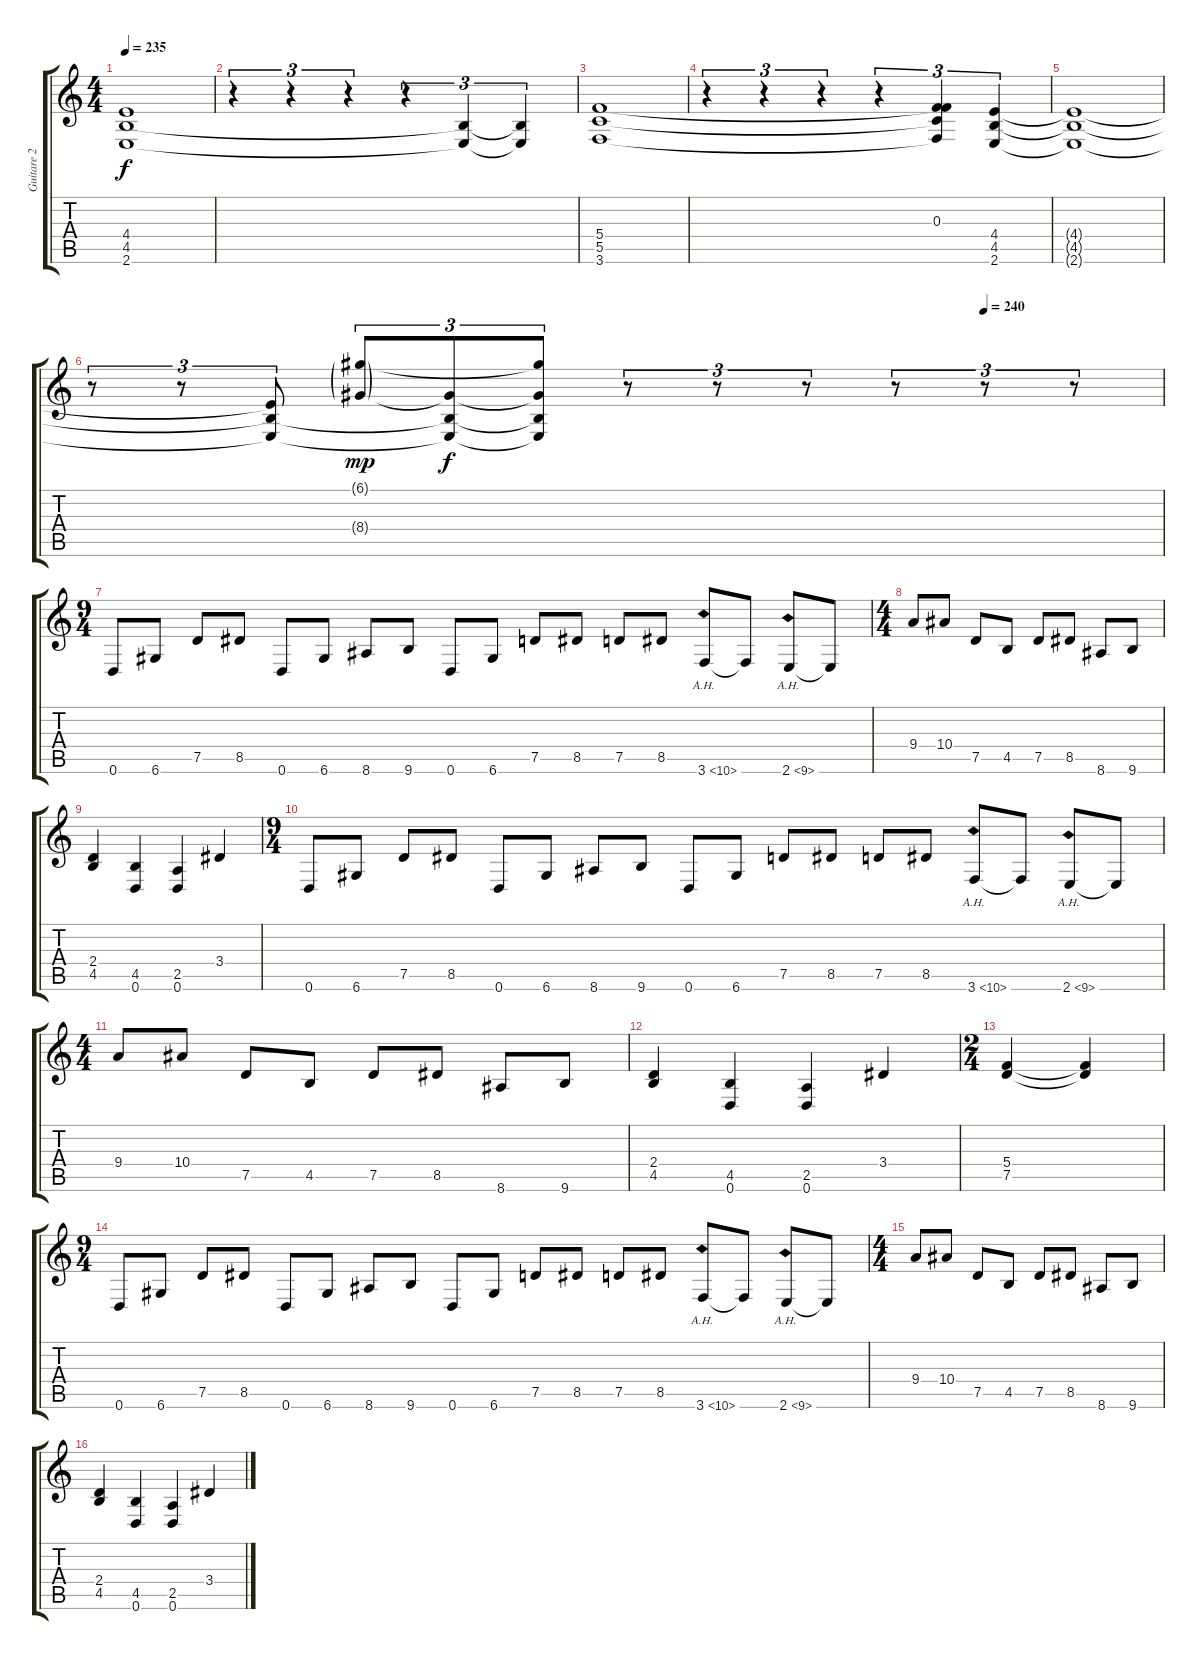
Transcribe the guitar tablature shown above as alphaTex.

\track ("Guitare 2" "Guitare 2") {instrument distortionguitar}
\staff {score tabs}
\tuning (D4 A3 F3 C3 G2 D2) {hide}
\ts (4 4)
\tempo 235
\clef g2
\ks c
(4.4 4.5 2.6).1{dy f} |
r.4{tu (3 2)} r.4{tu (3 2)} r.4{tu (3 2)} r.4{tu (3 2)} (4.5{t} 2.6{t}).4{tu (3 2)} (4.5{t} 2.6{t}).4{tu (3 2)} |
(5.4 5.5 3.6).1 |
r.4{tu (3 2)} r.4{tu (3 2)} r.4{tu (3 2)} r.4{tu (3 2)} (0.3 5.4{t} 5.5{t} 3.6{t}).4{tu (3 2)} (4.4 4.5 2.6).4{tu (3 2)} |
(4.4{t} 4.5{t} 2.6{t}).1 |
\tempo (240 0.8333333333333334)
r.8{tu (3 2)} r.8{tu (3 2)} (4.4{t} 4.5{t} 2.6{t}).8{tu (3 2)} (6.1{g} 8.4{g}).8{tu (3 2) dy mp} (8.4{t} 4.5{t} 2.6{t}).8{tu (3 2) dy f} (6.1{t} 8.4{t} 4.5{t} 2.6{t}).8{tu (3 2)} r.8{tu (3 2)} r.8{tu (3 2)} r.8{tu (3 2)} r.8{tu (3 2)} r.8{tu (3 2)} r.8{tu (3 2)} |
\ts (9 4)
0.6.8 6.6.8 7.5.8 8.5.8 0.6.8 6.6.8 8.6.8 9.6.8 0.6.8 6.6.8 7.5.8 8.5.8 7.5.8 8.5.8 3.6{ah 7}.8 3.6{t}.8 2.6{ah 7}.8 2.6{t}.8 |
\ts (4 4)
9.4.8 10.4.8 7.5.8 4.5.8 7.5.8 8.5.8 8.6.8 9.6.8 |
(2.4 4.5).4 (4.5 0.6).4 (2.5 0.6).4 3.4.4 |
\ts (9 4)
0.6.8 6.6.8 7.5.8 8.5.8 0.6.8 6.6.8 8.6.8 9.6.8 0.6.8 6.6.8 7.5.8 8.5.8 7.5.8 8.5.8 3.6{ah 7}.8 3.6{t}.8 2.6{ah 7}.8 2.6{t}.8 |
\ts (4 4)
9.4.8 10.4.8 7.5.8 4.5.8 7.5.8 8.5.8 8.6.8 9.6.8 |
(2.4 4.5).4 (4.5 0.6).4 (2.5 0.6).4 3.4.4 |
\ts (2 4)
(5.4 7.5).4 (5.4{t} 7.5{t}).4 |
\ts (9 4)
0.6.8 6.6.8 7.5.8 8.5.8 0.6.8 6.6.8 8.6.8 9.6.8 0.6.8 6.6.8 7.5.8 8.5.8 7.5.8 8.5.8 3.6{ah 7}.8 3.6{t}.8 2.6{ah 7}.8 2.6{t}.8 |
\ts (4 4)
9.4.8 10.4.8 7.5.8 4.5.8 7.5.8 8.5.8 8.6.8 9.6.8 |
(2.4 4.5).4 (4.5 0.6).4 (2.5 0.6).4 3.4.4
